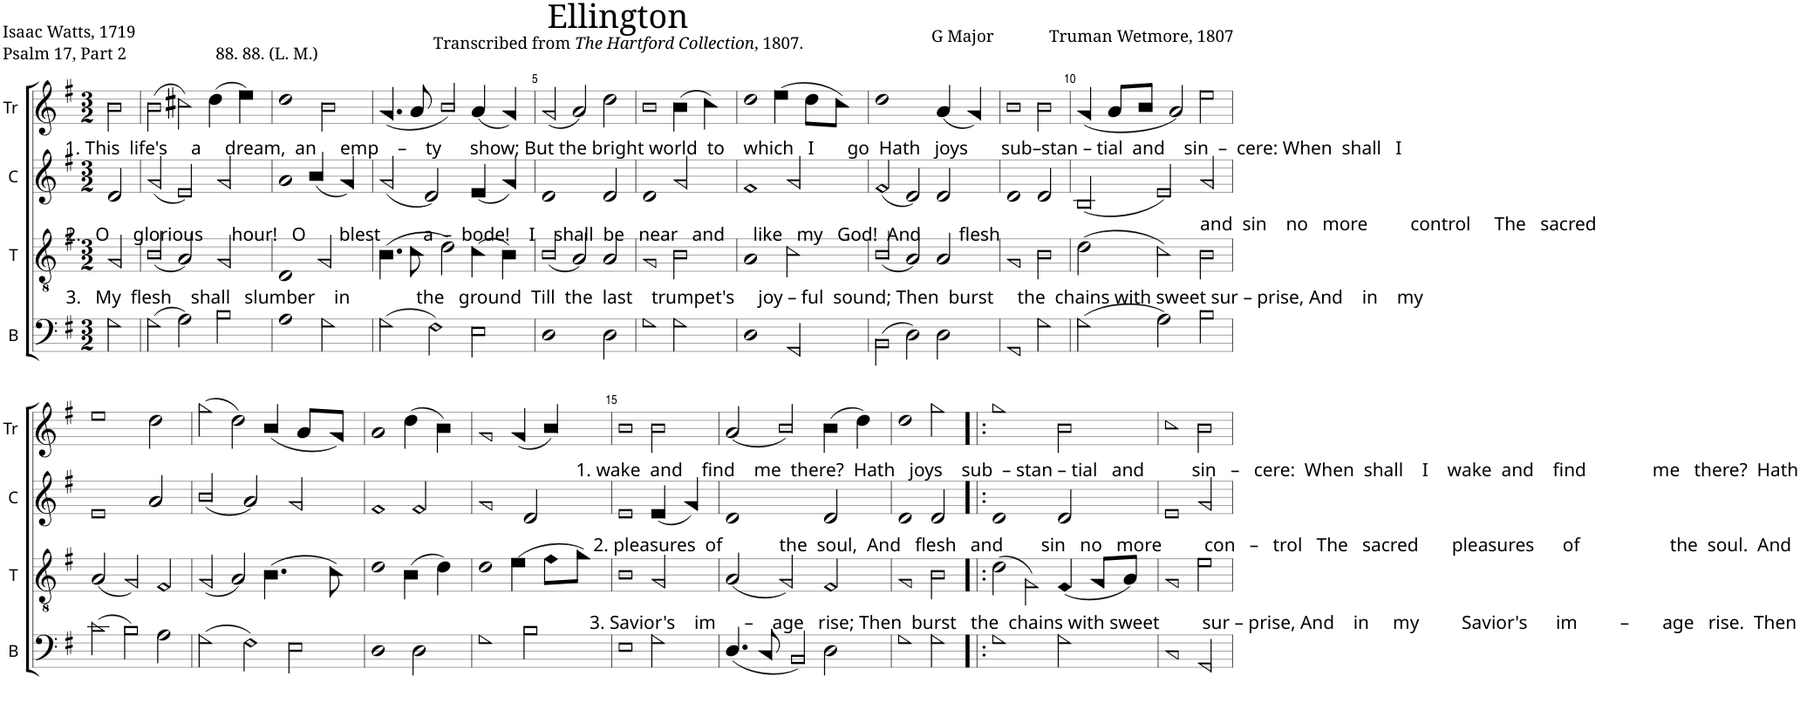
**kern	**kern	**kern	**kern
*part4	*part3	*part2	*part1
*staff4	*staff3	*staff2	*staff1
*I"B	*I"T	*I"C	*I"Tr
*I'B	*I'T	*I'C	*I'Tr
*clefF4	*clefGv2	*clefG2	*clefG2
*k[f#]	*k[f#]	*k[f#]	*k[f#]
*M3/2	*M3/2	*M3/2	*M3/2
=1	=1	=1	=1
!	!	!	!LO:TX:b:t=1. This  life's     a     dream,  an     emp    –    ty      show; But the bright world  to    which   I       go  Hath   joys       sub–stan – tial  and    sin  –  cere&colon; When  shall   I
!	!	!LO:TX:b:t=2.   O     glorious      hour!   O       blest         a  –  bode!    I    shall  be   near   and      like   my   God!  And        flesh	!
!	!LO:TX:b:t=3.   My  flesh    shall   slumber    in              the   ground  Till  the  last    trumpet's     joy – ful  sound; Then  burst     the  chains with sweet sur – prise, And    in    my	!	!
2G!\	2G!/	2d!/	2b!\
=2	=2	=2	=2
(2G!\	(2B!/	(2g!/	(2b!\
2A!\)	2A!/)	2e!/)	2cc#X!\)
2B!\	2G!/	2g!/	(4dd!\
.	.	.	4ee!\)
=3	=3	=3	=3
1A!	1D!	1a!	1dd!
2G!\	2G!/	(4b!/	2b!\
.	.	4g!/)	.
=4	=4	=4	=4
(2G!\	(4.B!\	(2g!/	(4.g!/
.	8c!\	.	8a!/
2F#!\)	2d!\)	2d!/)	2b!/)
2E!\	(4c!\	(4e!/	(4a!/
.	4B!\)	4g!/)	4g!/)
=5	=5	=5	=5
1D!	(2B!/	1d!	(2g!/
.	2A!/)	.	2a!/)
2D!\	2A!/	2d!/	2dd!\
=6	=6	=6	=6
1G!	1G!	1d!	1b!
2G!\	2B!\	2g!/	(4b!\
.	.	.	4cc!\)
=7	=7	=7	=7
1D!	1A!	1f#!	1dd!
2GG!/	2c!\	2g!/	(4ee!\
.	.	.	8dd!\L
.	.	.	8cc!\J)
=8	=8	=8	=8
(2BB!\	(2B!/	(2f#!/	1dd!
2D!\)	2A!/)	2d!/)	.
2D!\	2A!/	2d!/	(4a!/
.	.	.	4g!/)
=9	=9	=9	=9
1GG!	1G!	1d!	1b!
2G!\	2B!\	2d!/	2b!\
=10	=10	=10	=10
(2G!\	(2d!\	(2B!/	(4g!/
.	.	.	8a!/L
.	.	.	8b!/J
2A!\)	2c!\)	2e!/)	2a!/)
!	!	!LO:TX:b:t=and  sin    no   more         control     The   sacred	!
2B!\	2B!\	2g!/	2ee!\
!!LO:LB:g=z
=11	=11	=11	=11
(2c!\	(2A!/	1e!	1ee!
2B!\)	2G!/)	.	.
2A!\	2F#!/	2a!/	2dd!\
=12	=12	=12	=12
(2G!\	(2G!/	(2b!/	(2gg!\
2F#!\)	2A!/)	2a!/)	2dd!\)
2E!\	(4.B!\	2g!/	(4b!/
.	.	.	8a!/L
.	8c!\)	.	8g!/J)
=13	=13	=13	=13
1D!	1d!	1f#!	1a!
2D!\	(4B!\	2f#!/	(4dd!\
.	4d!\)	.	4b!\)
=14	=14	=14	=14
1G!	1d!	1g!	1g!
2B!\	(4e!\	2d!/	(4g!/
.	8f#!\L	.	4b!/)
.	8g!\J)	.	.
=15	=15	=15	=15
!	!	!	!LO:TX:b:t=1. wake  and    find    me  there?  Hath   joys    sub  – stan – tial   and          sin   –   cere&colon;  When  shall    I    wake  and    find              me   there?  Hath
!	!	!LO:TX:b:t=2. pleasures  of            the  soul,  And   flesh   and        sin   no   more         con   –   trol   The   sacred       pleasures      of                   the  soul.  And	!
!	!LO:TX:b:t=3. Savior's    im      –    age   rise; Then  burst   the  chains with sweet         sur – prise, And    in     my         Savior's      im         –       age   rise.  Then	!	!
1E!	1B!	1e!	1b!
2G!\	2G!/	(4e!/	2b!\
.	.	4g!/)	.
=16	=16	=16	=16
(4.D!/	(2A!/	1d!	(2a!/
8C!/	.	.	.
2BB!/)	2G!/)	.	2b!/)
2D!\	2F#!/	2d!/	(4b!\
.	.	.	4dd!\)
=17	=17	=17	=17
1G!	1G!	1d!	1dd!
2G!\	2B!\	2d!/	2gg!\
=18!|:	=18!|:	=18!|:	=18!|:
1G!	(2d!\	1d!	1gg!
.	2G!\)	.	.
2G!\	(4F#!/	2d!/	2b!\
.	8G!/L	.	.
.	8A!/J)	.	.
=19	=19	=19	=19
1C!	1G!	1e!	1cc!
2GG!/	2e!\	2g!/	2b!\
=	=	=	=
*-	*-	*-	*-
